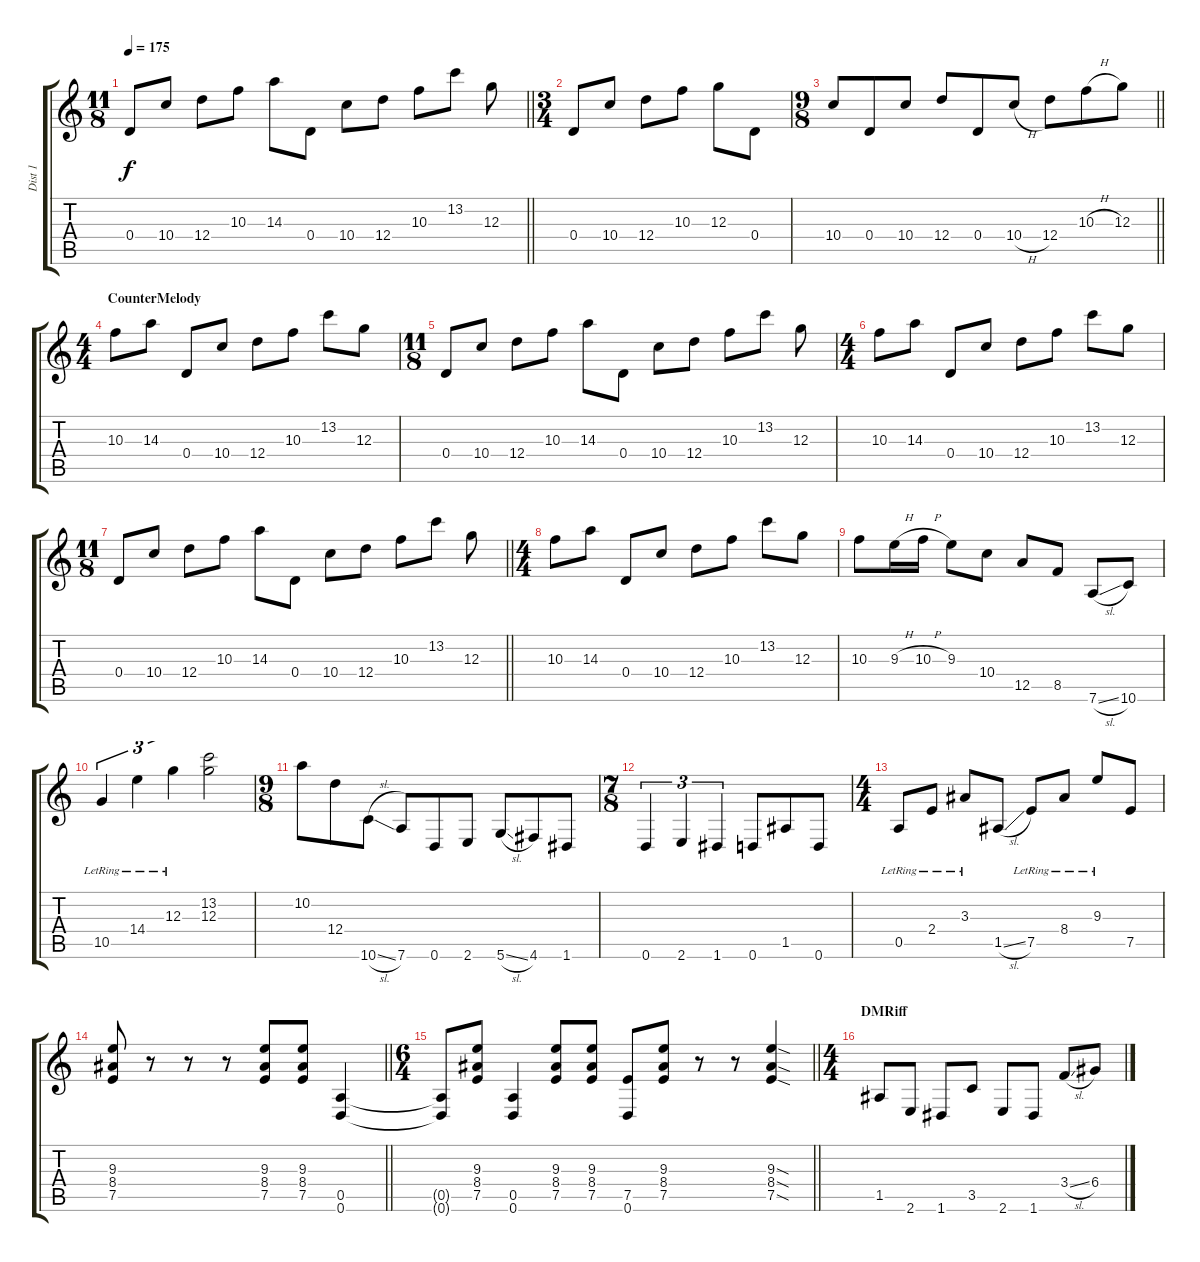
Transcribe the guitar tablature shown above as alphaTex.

\track ("Dist 1" "Dist 1") {instrument distortionguitar}
\staff {score tabs}
\tuning (E4 B3 G3 D3 A2 D2) {hide}
\ts (11 8)
\tempo 175
\clef g2
\barLineRight lightlight
\ks c
0.4.8{dy f} 10.4.8 12.4.8 10.3.8 14.3.8 0.4.8 10.4.8 12.4.8 10.3.8 13.2.8 12.3.8 |
\ts (3 4)
0.4.8 10.4.8 12.4.8 10.3.8 12.3.8 0.4.8 |
\ts (9 8)
\barLineRight lightlight
10.4.8 0.4.8 10.4.8 12.4.8 0.4.8 10.4{h}.8 12.4.8 10.3{h}.8 12.3.8 |
\ts (4 4)
\section ("" "CounterMelody")
10.3.8 14.3.8 0.4.8 10.4.8 12.4.8 10.3.8 13.2.8 12.3.8 |
\ts (11 8)
0.4.8 10.4.8 12.4.8 10.3.8 14.3.8 0.4.8 10.4.8 12.4.8 10.3.8 13.2.8 12.3.8 |
\ts (4 4)
10.3.8 14.3.8 0.4.8 10.4.8 12.4.8 10.3.8 13.2.8 12.3.8 |
\ts (11 8)
\barLineRight lightlight
0.4.8 10.4.8 12.4.8 10.3.8 14.3.8 0.4.8 10.4.8 12.4.8 10.3.8 13.2.8 12.3.8 |
\ts (4 4)
10.3.8 14.3.8 0.4.8 10.4.8 12.4.8 10.3.8 13.2.8 12.3.8 |
10.3.8 9.3{h}.16 10.3{h}.16 9.3.8 10.4.8 12.5.8 8.5.8 7.6{sl}.8 10.6.8 |
10.5{lr}.4{tu (3 2)} 14.4{lr}.4{tu (3 2)} 12.3{lr}.4{tu (3 2)} (13.2 12.3).2 |
\ts (9 8)
10.2.8 12.4.8 10.6{sl}.8 7.6.8 0.6.8 2.6.8 5.6{sl}.8 4.6.8 1.6.8 |
\ts (7 8)
0.6.4{tu (3 2)} 2.6.4{tu (3 2)} 1.6.4{tu (3 2)} 0.6.8 1.5.8 0.6.8 |
\ts (4 4)
0.5{lr}.8 2.4{lr}.8 3.3{lr}.8 1.5{sl}.8 7.5{lr}.8 8.4{lr}.8 9.3{lr}.8 7.5.8 |
\barLineRight lightlight
(9.3 8.4 7.5).8 r.8 r.8 r.8 (9.3 8.4 7.5).8 (9.3 8.4 7.5).8 (0.5 0.6).4 |
\ts (6 4)
\barLineRight lightlight
(0.5{t} 0.6{t}).8 (9.3 8.4 7.5).8 (0.5 0.6).4 (9.3 8.4 7.5).8 (9.3 8.4 7.5).8 (7.5 0.6).8 (9.3 8.4 7.5).8 r.8 r.8 (9.3{sod} 8.4{sod} 7.5{sod}).4 |
\ts (4 4)
\section ("" "DMRiff")
1.5.8 2.6.8 1.6.8 3.5.8 2.6.8 1.6.8 3.4{sl}.8 6.4.8
